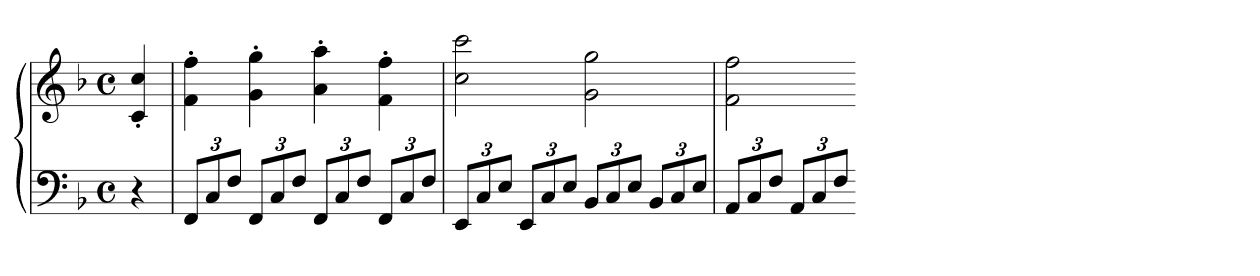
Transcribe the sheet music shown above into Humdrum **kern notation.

**kern	**kern
*part1	*part1
*staff2	*staff1
*clefF4	*clefG2
*k[b-]	*k[b-]
*M4/4	*M4/4
*met(c)	*met(c)
=	=
4r	4c' 4cc'
=	=
12FFL	4f' 4ff'
12C	.
12FJ	.
12FFL	4g' 4gg'
12C	.
12FJ	.
12FFL	4a' 4aa'
12C	.
12FJ	.
12FFL	4f' 4ff'
12C	.
12FJ	.
=	=
12EEL	2cc 2ccc
12C	.
12EJ	.
12EEL	.
12C	.
12EJ	.
12BB-L	2g 2gg
12C	.
12EJ	.
12BB-L	.
12C	.
12EJ	.
=	=
12AAL	2f 2ff
12C	.
12FJ	.
12AAL	.
12C	.
12FJ	.
=-	=-
*-	*-
